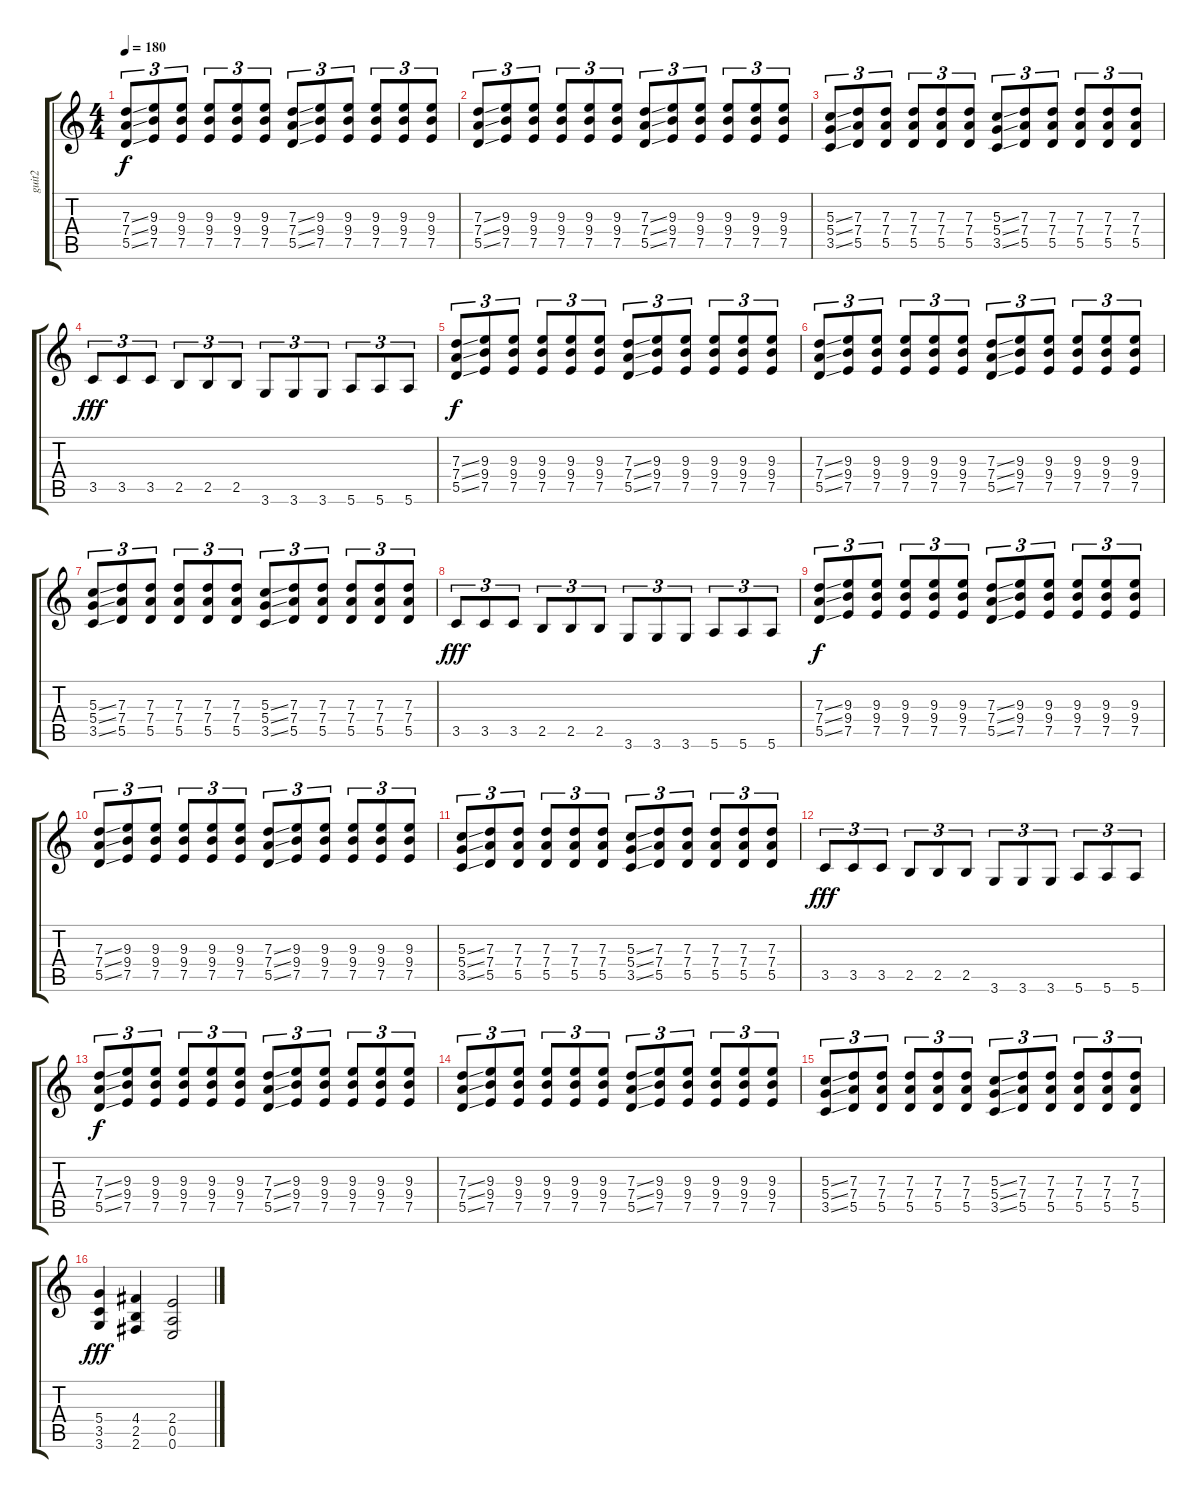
\track ("guit2" "guit2") {instrument overdrivenguitar}
\staff {score tabs}
\tuning (E4 B3 G3 D3 A2 E2) {hide}
\ts (4 4)
\tempo 180
\clef g2
\ks c
(7.3{ss} 7.4{ss} 5.5{ss}).8{tu (3 2) dy f} (9.3 9.4 7.5).8{tu (3 2)} (9.3 9.4 7.5).8{tu (3 2)} (9.3 9.4 7.5).8{tu (3 2)} (9.3 9.4 7.5).8{tu (3 2)} (9.3 9.4 7.5).8{tu (3 2)} (7.3{ss} 7.4{ss} 5.5{ss}).8{tu (3 2)} (9.3 9.4 7.5).8{tu (3 2)} (9.3 9.4 7.5).8{tu (3 2)} (9.3 9.4 7.5).8{tu (3 2)} (9.3 9.4 7.5).8{tu (3 2)} (9.3 9.4 7.5).8{tu (3 2)} |
(7.3{ss} 7.4{ss} 5.5{ss}).8{tu (3 2)} (9.3 9.4 7.5).8{tu (3 2)} (9.3 9.4 7.5).8{tu (3 2)} (9.3 9.4 7.5).8{tu (3 2)} (9.3 9.4 7.5).8{tu (3 2)} (9.3 9.4 7.5).8{tu (3 2)} (7.3{ss} 7.4{ss} 5.5{ss}).8{tu (3 2)} (9.3 9.4 7.5).8{tu (3 2)} (9.3 9.4 7.5).8{tu (3 2)} (9.3 9.4 7.5).8{tu (3 2)} (9.3 9.4 7.5).8{tu (3 2)} (9.3 9.4 7.5).8{tu (3 2)} |
(5.3{ss} 5.4{ss} 3.5{ss}).8{tu (3 2)} (7.3 7.4 5.5).8{tu (3 2)} (7.3 7.4 5.5).8{tu (3 2)} (7.3 7.4 5.5).8{tu (3 2)} (7.3 7.4 5.5).8{tu (3 2)} (7.3 7.4 5.5).8{tu (3 2)} (5.3{ss} 5.4{ss} 3.5{ss}).8{tu (3 2)} (7.3 7.4 5.5).8{tu (3 2)} (7.3 7.4 5.5).8{tu (3 2)} (7.3 7.4 5.5).8{tu (3 2)} (7.3 7.4 5.5).8{tu (3 2)} (7.3 7.4 5.5).8{tu (3 2)} |
3.5.8{tu (3 2) dy fff} 3.5.8{tu (3 2)} 3.5.8{tu (3 2)} 2.5.8{tu (3 2)} 2.5.8{tu (3 2)} 2.5.8{tu (3 2)} 3.6.8{tu (3 2)} 3.6.8{tu (3 2)} 3.6.8{tu (3 2)} 5.6.8{tu (3 2)} 5.6.8{tu (3 2)} 5.6.8{tu (3 2)} |
(7.3{ss} 7.4{ss} 5.5{ss}).8{tu (3 2) dy f} (9.3 9.4 7.5).8{tu (3 2)} (9.3 9.4 7.5).8{tu (3 2)} (9.3 9.4 7.5).8{tu (3 2)} (9.3 9.4 7.5).8{tu (3 2)} (9.3 9.4 7.5).8{tu (3 2)} (7.3{ss} 7.4{ss} 5.5{ss}).8{tu (3 2)} (9.3 9.4 7.5).8{tu (3 2)} (9.3 9.4 7.5).8{tu (3 2)} (9.3 9.4 7.5).8{tu (3 2)} (9.3 9.4 7.5).8{tu (3 2)} (9.3 9.4 7.5).8{tu (3 2)} |
(7.3{ss} 7.4{ss} 5.5{ss}).8{tu (3 2)} (9.3 9.4 7.5).8{tu (3 2)} (9.3 9.4 7.5).8{tu (3 2)} (9.3 9.4 7.5).8{tu (3 2)} (9.3 9.4 7.5).8{tu (3 2)} (9.3 9.4 7.5).8{tu (3 2)} (7.3{ss} 7.4{ss} 5.5{ss}).8{tu (3 2)} (9.3 9.4 7.5).8{tu (3 2)} (9.3 9.4 7.5).8{tu (3 2)} (9.3 9.4 7.5).8{tu (3 2)} (9.3 9.4 7.5).8{tu (3 2)} (9.3 9.4 7.5).8{tu (3 2)} |
(5.3{ss} 5.4{ss} 3.5{ss}).8{tu (3 2)} (7.3 7.4 5.5).8{tu (3 2)} (7.3 7.4 5.5).8{tu (3 2)} (7.3 7.4 5.5).8{tu (3 2)} (7.3 7.4 5.5).8{tu (3 2)} (7.3 7.4 5.5).8{tu (3 2)} (5.3{ss} 5.4{ss} 3.5{ss}).8{tu (3 2)} (7.3 7.4 5.5).8{tu (3 2)} (7.3 7.4 5.5).8{tu (3 2)} (7.3 7.4 5.5).8{tu (3 2)} (7.3 7.4 5.5).8{tu (3 2)} (7.3 7.4 5.5).8{tu (3 2)} |
3.5.8{tu (3 2) dy fff} 3.5.8{tu (3 2)} 3.5.8{tu (3 2)} 2.5.8{tu (3 2)} 2.5.8{tu (3 2)} 2.5.8{tu (3 2)} 3.6.8{tu (3 2)} 3.6.8{tu (3 2)} 3.6.8{tu (3 2)} 5.6.8{tu (3 2)} 5.6.8{tu (3 2)} 5.6.8{tu (3 2)} |
(7.3{ss} 7.4{ss} 5.5{ss}).8{tu (3 2) dy f} (9.3 9.4 7.5).8{tu (3 2)} (9.3 9.4 7.5).8{tu (3 2)} (9.3 9.4 7.5).8{tu (3 2)} (9.3 9.4 7.5).8{tu (3 2)} (9.3 9.4 7.5).8{tu (3 2)} (7.3{ss} 7.4{ss} 5.5{ss}).8{tu (3 2)} (9.3 9.4 7.5).8{tu (3 2)} (9.3 9.4 7.5).8{tu (3 2)} (9.3 9.4 7.5).8{tu (3 2)} (9.3 9.4 7.5).8{tu (3 2)} (9.3 9.4 7.5).8{tu (3 2)} |
(7.3{ss} 7.4{ss} 5.5{ss}).8{tu (3 2)} (9.3 9.4 7.5).8{tu (3 2)} (9.3 9.4 7.5).8{tu (3 2)} (9.3 9.4 7.5).8{tu (3 2)} (9.3 9.4 7.5).8{tu (3 2)} (9.3 9.4 7.5).8{tu (3 2)} (7.3{ss} 7.4{ss} 5.5{ss}).8{tu (3 2)} (9.3 9.4 7.5).8{tu (3 2)} (9.3 9.4 7.5).8{tu (3 2)} (9.3 9.4 7.5).8{tu (3 2)} (9.3 9.4 7.5).8{tu (3 2)} (9.3 9.4 7.5).8{tu (3 2)} |
(5.3{ss} 5.4{ss} 3.5{ss}).8{tu (3 2)} (7.3 7.4 5.5).8{tu (3 2)} (7.3 7.4 5.5).8{tu (3 2)} (7.3 7.4 5.5).8{tu (3 2)} (7.3 7.4 5.5).8{tu (3 2)} (7.3 7.4 5.5).8{tu (3 2)} (5.3{ss} 5.4{ss} 3.5{ss}).8{tu (3 2)} (7.3 7.4 5.5).8{tu (3 2)} (7.3 7.4 5.5).8{tu (3 2)} (7.3 7.4 5.5).8{tu (3 2)} (7.3 7.4 5.5).8{tu (3 2)} (7.3 7.4 5.5).8{tu (3 2)} |
3.5.8{tu (3 2) dy fff} 3.5.8{tu (3 2)} 3.5.8{tu (3 2)} 2.5.8{tu (3 2)} 2.5.8{tu (3 2)} 2.5.8{tu (3 2)} 3.6.8{tu (3 2)} 3.6.8{tu (3 2)} 3.6.8{tu (3 2)} 5.6.8{tu (3 2)} 5.6.8{tu (3 2)} 5.6.8{tu (3 2)} |
(7.3{ss} 7.4{ss} 5.5{ss}).8{tu (3 2) dy f} (9.3 9.4 7.5).8{tu (3 2)} (9.3 9.4 7.5).8{tu (3 2)} (9.3 9.4 7.5).8{tu (3 2)} (9.3 9.4 7.5).8{tu (3 2)} (9.3 9.4 7.5).8{tu (3 2)} (7.3{ss} 7.4{ss} 5.5{ss}).8{tu (3 2)} (9.3 9.4 7.5).8{tu (3 2)} (9.3 9.4 7.5).8{tu (3 2)} (9.3 9.4 7.5).8{tu (3 2)} (9.3 9.4 7.5).8{tu (3 2)} (9.3 9.4 7.5).8{tu (3 2)} |
(7.3{ss} 7.4{ss} 5.5{ss}).8{tu (3 2)} (9.3 9.4 7.5).8{tu (3 2)} (9.3 9.4 7.5).8{tu (3 2)} (9.3 9.4 7.5).8{tu (3 2)} (9.3 9.4 7.5).8{tu (3 2)} (9.3 9.4 7.5).8{tu (3 2)} (7.3{ss} 7.4{ss} 5.5{ss}).8{tu (3 2)} (9.3 9.4 7.5).8{tu (3 2)} (9.3 9.4 7.5).8{tu (3 2)} (9.3 9.4 7.5).8{tu (3 2)} (9.3 9.4 7.5).8{tu (3 2)} (9.3 9.4 7.5).8{tu (3 2)} |
(5.3{ss} 5.4{ss} 3.5{ss}).8{tu (3 2)} (7.3 7.4 5.5).8{tu (3 2)} (7.3 7.4 5.5).8{tu (3 2)} (7.3 7.4 5.5).8{tu (3 2)} (7.3 7.4 5.5).8{tu (3 2)} (7.3 7.4 5.5).8{tu (3 2)} (5.3{ss} 5.4{ss} 3.5{ss}).8{tu (3 2)} (7.3 7.4 5.5).8{tu (3 2)} (7.3 7.4 5.5).8{tu (3 2)} (7.3 7.4 5.5).8{tu (3 2)} (7.3 7.4 5.5).8{tu (3 2)} (7.3 7.4 5.5).8{tu (3 2)} |
(5.4 3.5 3.6).4{dy fff} (4.4 2.5 2.6).4 (2.4 0.5 0.6).2
